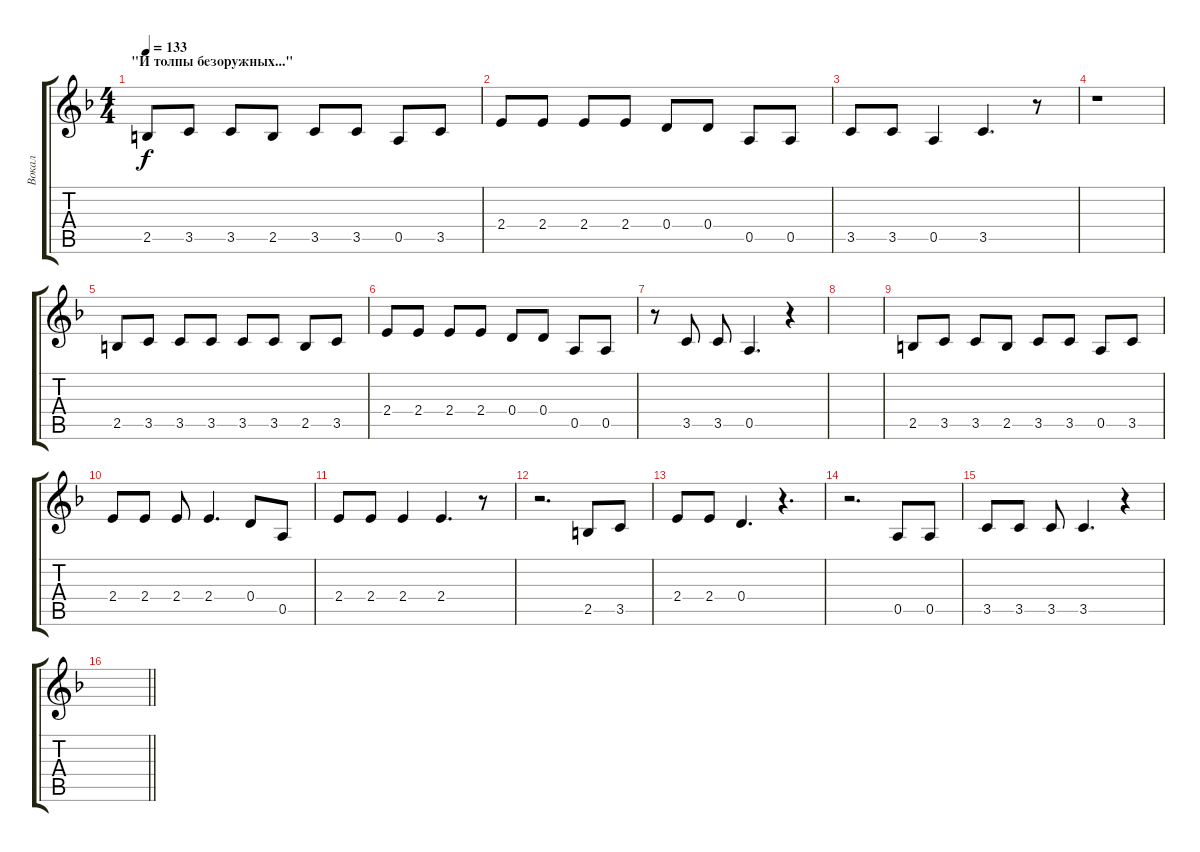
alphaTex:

\track ("Вокал" "Вокал") {mute instrument electricguitarjazz}
\staff {score tabs}
\tuning (E4 B3 G3 D3 A2 E2) {hide}
\ts (4 4)
\section ("" "\"И толпы безоружных...\"")
\tempo 133
\clef g2
\ks dminor
2.5.8{dy f} 3.5.8 3.5.8 2.5.8 3.5.8 3.5.8 0.5.8 3.5.8 |
2.4.8 2.4.8 2.4.8 2.4.8 0.4.8 0.4.8 0.5.8 0.5.8 |
3.5.8 3.5.8 0.5.4 3.5.4{d} r.8 |
r.1 |
2.5.8 3.5.8 3.5.8 3.5.8 3.5.8 3.5.8 2.5.8 3.5.8 |
2.4.8 2.4.8 2.4.8 2.4.8 0.4.8 0.4.8 0.5.8 0.5.8 |
r.8 3.5.8 3.5.8 0.5.4{d} r.4 |
|
2.5.8 3.5.8 3.5.8 2.5.8 3.5.8 3.5.8 0.5.8 3.5.8 |
2.4.8 2.4.8 2.4.8 2.4.4{d} 0.4.8 0.5.8 |
2.4.8 2.4.8 2.4.4 2.4.4{d} r.8 |
r.2{d} 2.5.8 3.5.8 |
2.4.8 2.4.8 0.4.4{d} r.4{d} |
r.2{d} 0.5.8 0.5.8 |
3.5.8 3.5.8 3.5.8 3.5.4{d} r.4 |
\barLineRight lightlight
